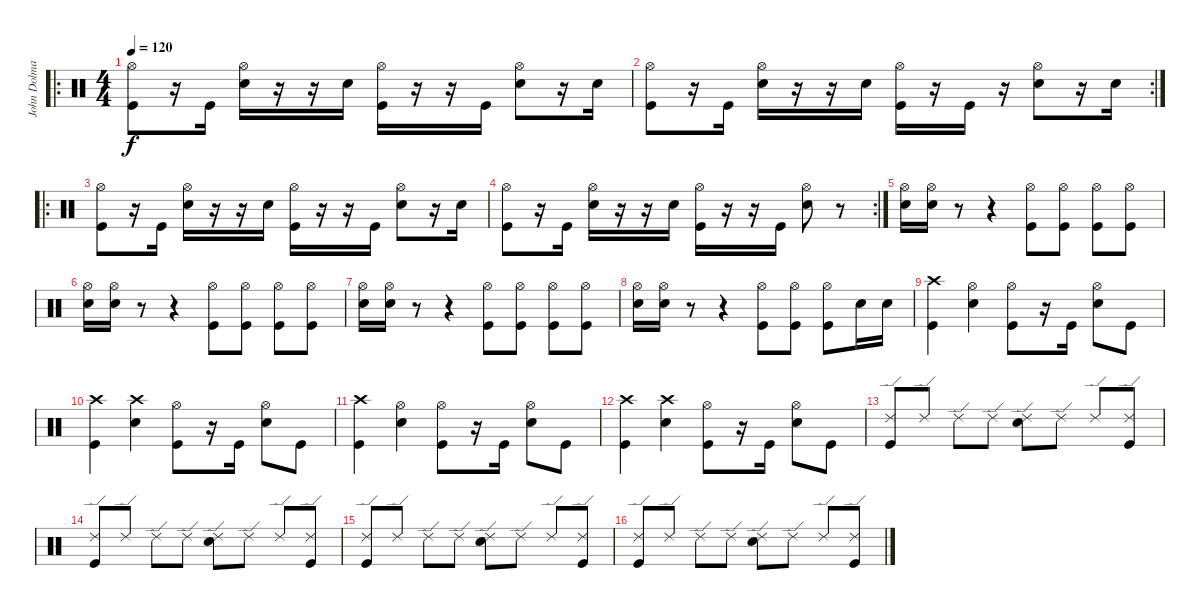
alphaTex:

\track ("John Dolmayan (Drums)" "John Dolma") {instrument percussion}
\staff {score}
\articulation defaults
\ro
\ts (4 4)
\tempo 120
\clef neutral
\ks c
("Hi-Hat (open)" "Kick (hit)").8{dy f} r.16 "Kick (hit)".16 ("Hi-Hat (open)" "Snare (hit) 2").16 r.16 r.16 "Snare (hit) 2".16 ("Hi-Hat (open)" "Kick (hit)").16 r.16 r.16 "Kick (hit)".16 ("Hi-Hat (open)" "Snare (hit) 2").8 r.16 "Snare (hit) 2".16 |
\rc 2
("Hi-Hat (open)" "Kick (hit)").8 r.16 "Kick (hit)".16 ("Hi-Hat (open)" "Snare (hit) 2").16 r.16 r.16 "Snare (hit) 2".16 ("Hi-Hat (open)" "Kick (hit)").16 r.16 "Kick (hit)".16 r.16 ("Hi-Hat (open)" "Snare (hit) 2").8 r.16 "Snare (hit) 2".16 |
\ro
("Hi-Hat (open)" "Kick (hit)").8 r.16 "Kick (hit)".16 ("Hi-Hat (open)" "Snare (hit) 2").16 r.16 r.16 "Snare (hit) 2".16 ("Hi-Hat (open)" "Kick (hit)").16 r.16 r.16 "Kick (hit)".16 ("Hi-Hat (open)" "Snare (hit) 2").8 r.16 "Snare (hit) 2".16 |
\rc 2
("Hi-Hat (open)" "Kick (hit)").8 r.16 "Kick (hit)".16 ("Hi-Hat (open)" "Snare (hit) 2").16 r.16 r.16 "Snare (hit) 2".16 ("Hi-Hat (open)" "Kick (hit)").16 r.16 r.16 "Kick (hit)".16 ("Hi-Hat (open)" "Snare (hit) 2").8 r.8 |
("Hi-Hat (open)" "Snare (hit) 2").16 ("Hi-Hat (open)" "Snare (hit) 2").16 r.8 r.4 ("Hi-Hat (open)" "Kick (hit)").8 ("Hi-Hat (open)" "Kick (hit)").8 ("Hi-Hat (open)" "Kick (hit)").8 ("Hi-Hat (open)" "Kick (hit)").8 |
("Hi-Hat (open)" "Snare (hit) 2").16 ("Hi-Hat (open)" "Snare (hit) 2").16 r.8 r.4 ("Hi-Hat (open)" "Kick (hit)").8 ("Hi-Hat (open)" "Kick (hit)").8 ("Hi-Hat (open)" "Kick (hit)").8 ("Hi-Hat (open)" "Kick (hit)").8 |
("Hi-Hat (open)" "Snare (hit) 2").16 ("Hi-Hat (open)" "Snare (hit) 2").16 r.8 r.4 ("Hi-Hat (open)" "Kick (hit)").8 ("Hi-Hat (open)" "Kick (hit)").8 ("Hi-Hat (open)" "Kick (hit)").8 ("Hi-Hat (open)" "Kick (hit)").8 |
("Hi-Hat (open)" "Snare (hit) 2").16 ("Hi-Hat (open)" "Snare (hit) 2").16 r.8 r.4 ("Hi-Hat (open)" "Kick (hit)").8 ("Hi-Hat (open)" "Kick (hit)").8 ("Hi-Hat (open)" "Kick (hit)").8 "Snare (hit) 2".16 "Snare (hit) 2".16 |
("Crash high (hit)" "Kick (hit)").4 ("Hi-Hat (open)" "Snare (hit) 2").4 ("Hi-Hat (open)" "Kick (hit)").8 r.16 "Kick (hit)".16 ("Hi-Hat (open)" "Snare (hit) 2").8 "Kick (hit)".8 |
("Crash high (hit)" "Kick (hit)").4 ("Crash high (hit)" "Snare (hit) 2").4 ("Hi-Hat (open)" "Kick (hit)").8 r.16 "Kick (hit)".16 ("Hi-Hat (open)" "Snare (hit) 2").8 "Kick (hit)".8 |
("Crash high (hit)" "Kick (hit)").4 ("Hi-Hat (open)" "Snare (hit) 2").4 ("Hi-Hat (open)" "Kick (hit)").8 r.16 "Kick (hit)".16 ("Hi-Hat (open)" "Snare (hit) 2").8 "Kick (hit)".8 |
("Crash high (hit)" "Kick (hit)").4 ("Crash high (hit)" "Snare (hit) 2").4 ("Hi-Hat (open)" "Kick (hit)").8 r.16 "Kick (hit)".16 ("Hi-Hat (open)" "Snare (hit) 2").8 "Kick (hit)".8 |
("Ride (edge) 2" "Kick (hit)").8 "Ride (edge) 2".8 "Ride (edge) 2".8 "Ride (edge) 2".8 ("Ride (edge) 2" "Snare (hit) 2").8 "Ride (edge) 2".8 "Ride (edge) 2".8 ("Ride (edge) 2" "Kick (hit)").8 |
("Ride (edge) 2" "Kick (hit)").8 "Ride (edge) 2".8 "Ride (edge) 2".8 "Ride (edge) 2".8 ("Ride (edge) 2" "Snare (hit) 2").8 "Ride (edge) 2".8 "Ride (edge) 2".8 ("Ride (edge) 2" "Kick (hit)").8 |
("Ride (edge) 2" "Kick (hit)").8 "Ride (edge) 2".8 "Ride (edge) 2".8 "Ride (edge) 2".8 ("Ride (edge) 2" "Snare (hit) 2").8 "Ride (edge) 2".8 "Ride (edge) 2".8 ("Ride (edge) 2" "Kick (hit)").8 |
("Ride (edge) 2" "Kick (hit)").8 "Ride (edge) 2".8 "Ride (edge) 2".8 "Ride (edge) 2".8 ("Ride (edge) 2" "Snare (hit) 2").8 "Ride (edge) 2".8 "Ride (edge) 2".8 ("Ride (edge) 2" "Kick (hit)").8
